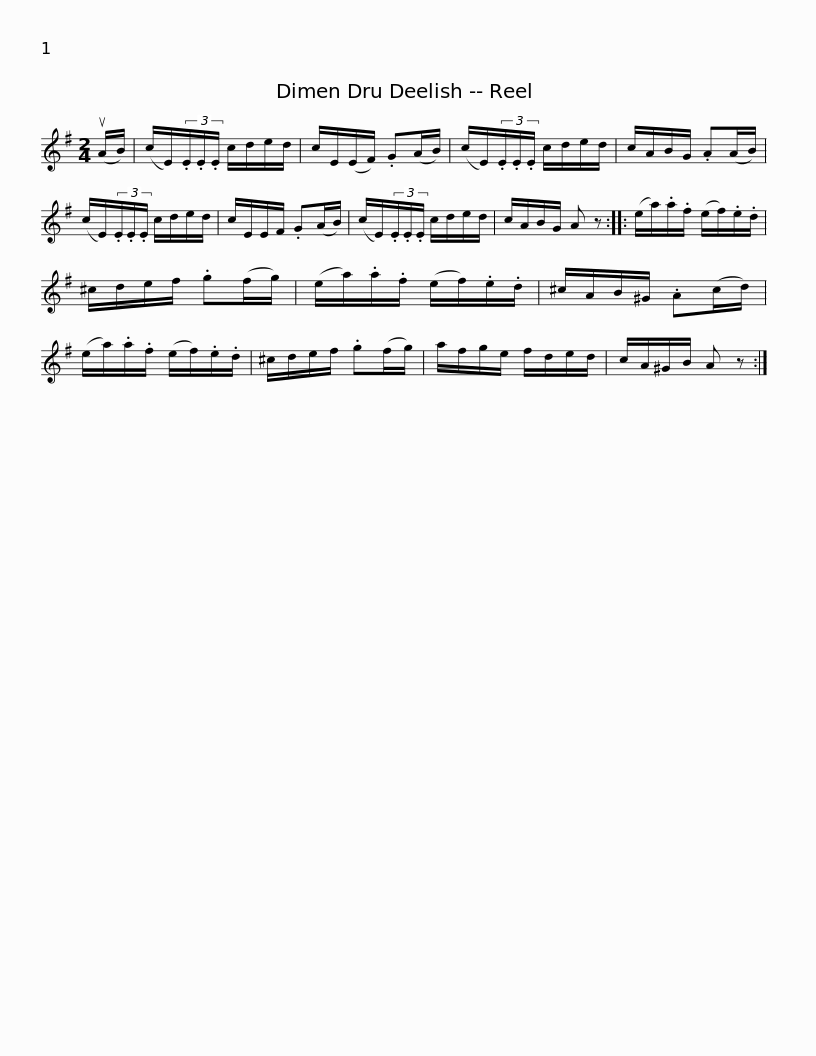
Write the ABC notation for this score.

X:1
L:1/8
M:2/4
I:linebreak $
K:G
V:1 treble
V:1
 (uA/B/) | (c/E/)(3.E/.E/.E/ c/d/e/d/ | c/E/(E/F/) .G(A/B/) | (c/E/)(3.E/.E/.E/ c/d/e/d/ | c/A/B/G/ .A(A/B/) | %5
 (c/E/)(3.E/.E/.E/ c/d/e/d/ |$ c/E/E/F/ .G(A/B/) | (c/E/)(3.E/.E/.E/ c/d/e/d/ | c/A/B/G/ A z :: (e/a/).a/.f/ (e/f/).e/.d/ | %10
 ^c/d/e/f/ .g(f/g/) | (e/a/).a/.f/ (e/f/).e/.d/ |$ ^c/A/B/^G/ .A(c/d/) | (e/a/).a/.f/ (e/f/).e/.d/ | ^c/d/e/f/ .g(f/g/) | %15
 a/f/g/e/ f/d/e/d/ | c/A/^G/B/ A z :| %17
